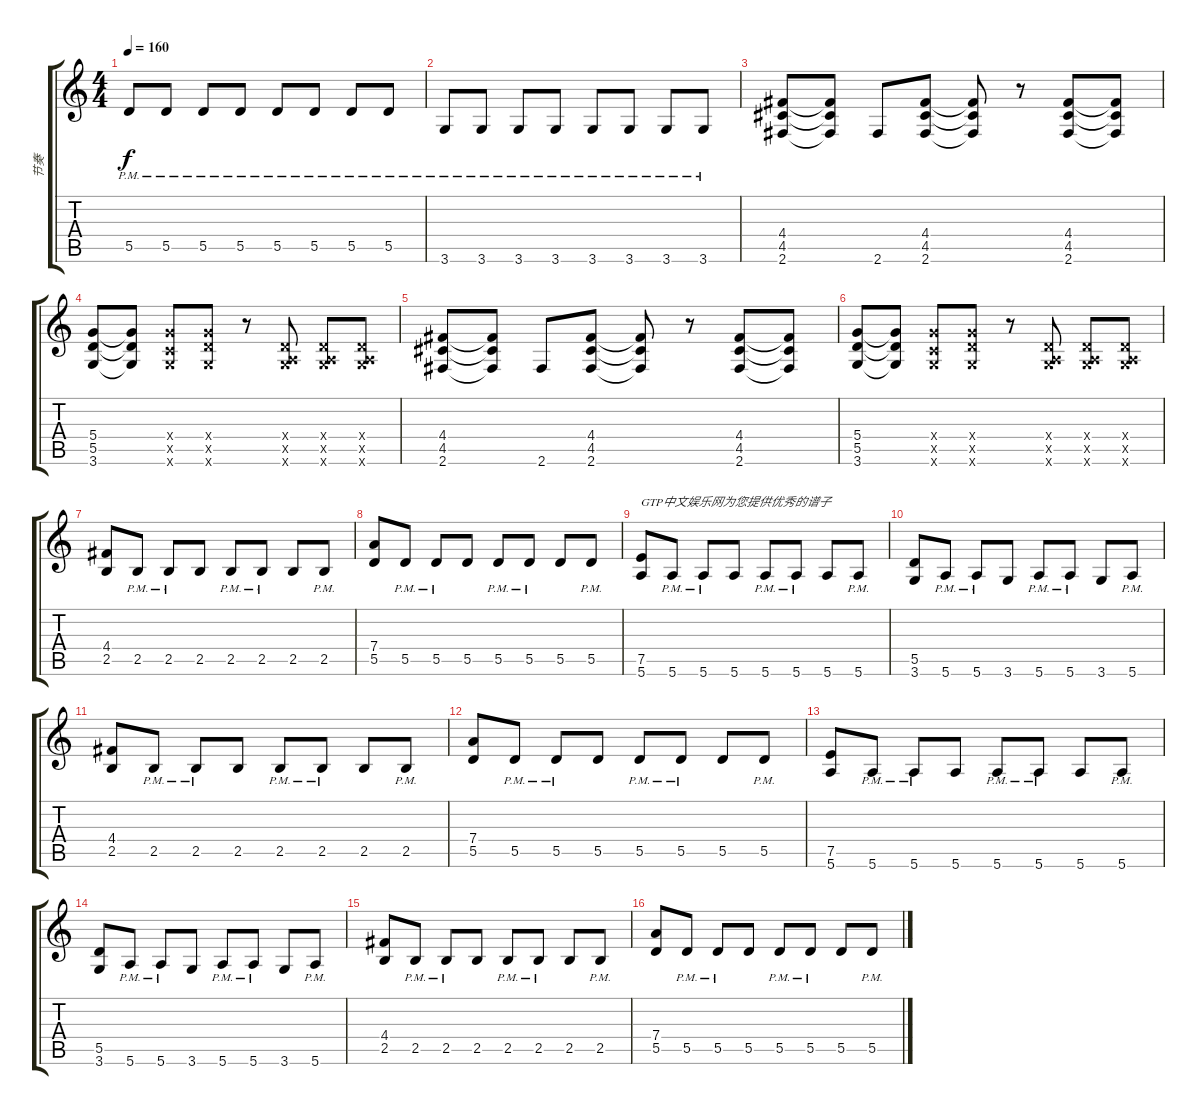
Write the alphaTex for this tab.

\track ("节奏" "节奏") {instrument distortionguitar}
\staff {score tabs}
\tuning (E4 B3 G3 D3 A2 E2) {hide}
\ts (4 4)
\tempo 160
\clef g2
\ks c
5.5{pm}.8{dy f} 5.5{pm}.8 5.5{pm}.8 5.5{pm}.8 5.5{pm}.8 5.5{pm}.8 5.5{pm}.8 5.5{pm}.8 |
3.6{pm}.8 3.6{pm}.8 3.6{pm}.8 3.6{pm}.8 3.6{pm}.8 3.6{pm}.8 3.6{pm}.8 3.6{pm}.8 |
(4.4 4.5 2.6).8 (4.4{t} 4.5{t} 2.6{t}).8 2.6.8 (4.4 4.5 2.6).8 (4.4{t} 4.5{t} 2.6{t}).8 r.8 (4.4 4.5 2.6).8 (4.4{t} 4.5{t} 2.6{t}).8 |
(5.4 5.5 3.6).8 (5.4{t} 5.5{t} 3.6{t}).8 (5.4{x} 3.5{x} 3.6{x}).8 (5.4{x} 5.5{x} 3.6{x}).8 r.8 (0.4{x} 0.5{x} 3.6{x}).8 (0.4{x} 0.5{x} 3.6{x}).8 (0.4{x} 0.5{x} 3.6{x}).8 |
(4.4 4.5 2.6).8 (4.4{t} 4.5{t} 2.6{t}).8 2.6.8 (4.4 4.5 2.6).8 (4.4{t} 4.5{t} 2.6{t}).8 r.8 (4.4 4.5 2.6).8 (4.4{t} 4.5{t} 2.6{t}).8 |
(5.4 5.5 3.6).8 (5.4{t} 5.5{t} 3.6{t}).8 (5.4{x} 3.5{x} 3.6{x}).8 (5.4{x} 5.5{x} 3.6{x}).8 r.8 (0.4{x} 0.5{x} 3.6{x}).8 (0.4{x} 0.5{x} 3.6{x}).8 (0.4{x} 0.5{x} 3.6{x}).8 |
(4.4 2.5).8 2.5{pm}.8 2.5{pm}.8 2.5.8 2.5{pm}.8 2.5{pm}.8 2.5.8 2.5{pm}.8 |
(7.4 5.5).8 5.5{pm}.8 5.5{pm}.8 5.5.8 5.5{pm}.8 5.5{pm}.8 5.5.8 5.5{pm}.8 |
(7.5 5.6).8{txt "GTP中文娱乐网为您提供优秀的谱子"} 5.6{pm}.8 5.6{pm}.8 5.6.8 5.6{pm}.8 5.6{pm}.8 5.6.8 5.6{pm}.8 |
(5.5 3.6).8 5.6{pm}.8 5.6{pm}.8 3.6.8 5.6{pm}.8 5.6{pm}.8 3.6.8 5.6{pm}.8 |
(4.4 2.5).8 2.5{pm}.8 2.5{pm}.8 2.5.8 2.5{pm}.8 2.5{pm}.8 2.5.8 2.5{pm}.8 |
(7.4 5.5).8 5.5{pm}.8 5.5{pm}.8 5.5.8 5.5{pm}.8 5.5{pm}.8 5.5.8 5.5{pm}.8 |
(7.5 5.6).8 5.6{pm}.8 5.6{pm}.8 5.6.8 5.6{pm}.8 5.6{pm}.8 5.6.8 5.6{pm}.8 |
(5.5 3.6).8 5.6{pm}.8 5.6{pm}.8 3.6.8 5.6{pm}.8 5.6{pm}.8 3.6.8 5.6{pm}.8 |
(4.4 2.5).8 2.5{pm}.8 2.5{pm}.8 2.5.8 2.5{pm}.8 2.5{pm}.8 2.5.8 2.5{pm}.8 |
(7.4 5.5).8 5.5{pm}.8 5.5{pm}.8 5.5.8 5.5{pm}.8 5.5{pm}.8 5.5.8 5.5{pm}.8
